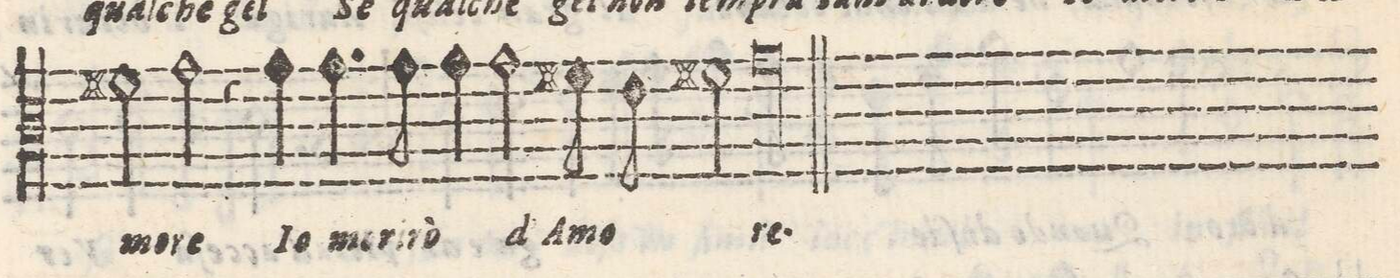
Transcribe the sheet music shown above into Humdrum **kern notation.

**kern	**text
*I"ALTO	*
*clefC3	*
*k[]	*
*met(C|)	*
*M2/1	*
2f#X\	-mo-
2g\	-re
4r	.
4g\	Io
=22-	=22-
4.g\	mo-
8g\	-ri-
4g\	-rò
2g\	d'A-
8f#X\	-mo-
8e\	.
2f#X\	.
=23-	=23-
00g	-re.
=24-	=24-
==	==
*-	*-
